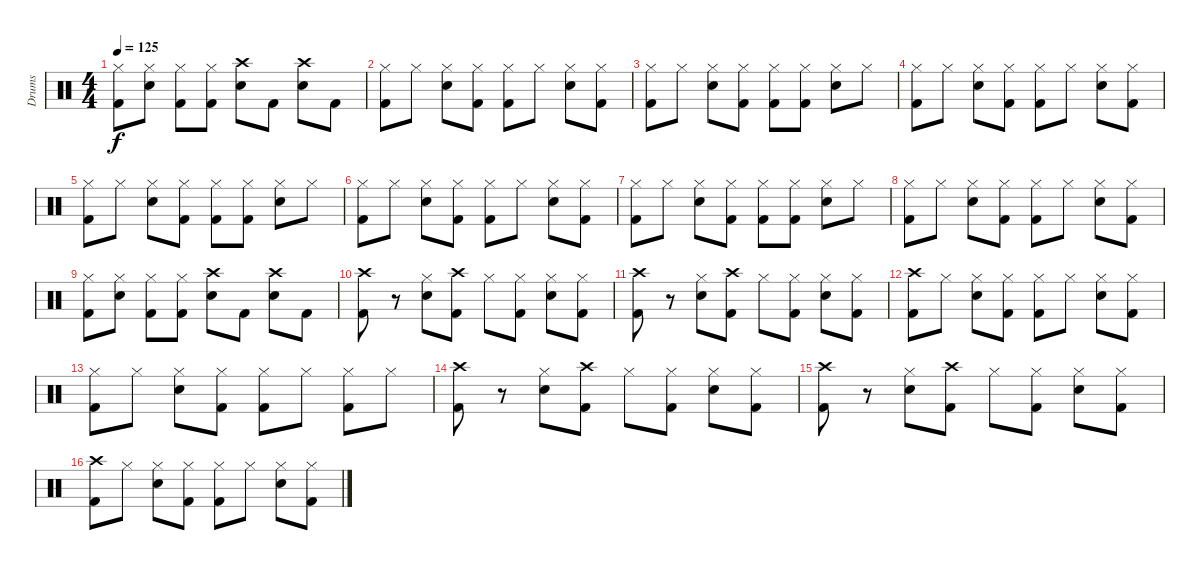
\track ("Drums" "Drums") {instrument percussion}
\staff {score}
\articulation defaults
\ts (4 4)
\tempo 125
\clef neutral
\ks c
("Hi-Hat (closed)" "Kick (hit) 2").8{dy f} ("Hi-Hat (closed)" "Snare (hit) 2").8 ("Hi-Hat (closed)" "Kick (hit) 2").8 ("Hi-Hat (closed)" "Kick (hit) 2").8 ("Crash high (hit)" "Snare (hit) 2").8 "Kick (hit) 2".8 ("Crash high (hit)" "Snare (hit) 2").8 "Kick (hit) 2".8 |
("Hi-Hat (closed)" "Kick (hit) 2").8 "Hi-Hat (closed)".8 ("Hi-Hat (closed)" "Snare (hit) 2").8 ("Hi-Hat (closed)" "Kick (hit) 2").8 ("Hi-Hat (closed)" "Kick (hit) 2").8 "Hi-Hat (closed)".8 ("Hi-Hat (closed)" "Snare (hit) 2").8 ("Hi-Hat (closed)" "Kick (hit) 2").8 |
("Hi-Hat (closed)" "Kick (hit) 2").8 "Hi-Hat (closed)".8 ("Hi-Hat (closed)" "Snare (hit) 2").8 ("Hi-Hat (closed)" "Kick (hit) 2").8 ("Hi-Hat (closed)" "Kick (hit) 2").8 ("Hi-Hat (closed)" "Kick (hit) 2").8 ("Hi-Hat (closed)" "Snare (hit) 2").8 "Hi-Hat (closed)".8 |
("Hi-Hat (closed)" "Kick (hit) 2").8 "Hi-Hat (closed)".8 ("Hi-Hat (closed)" "Snare (hit) 2").8 ("Hi-Hat (closed)" "Kick (hit) 2").8 ("Hi-Hat (closed)" "Kick (hit) 2").8 "Hi-Hat (closed)".8 ("Hi-Hat (closed)" "Snare (hit) 2").8 ("Hi-Hat (closed)" "Kick (hit) 2").8 |
("Hi-Hat (closed)" "Kick (hit) 2").8 "Hi-Hat (closed)".8 ("Hi-Hat (closed)" "Snare (hit) 2").8 ("Hi-Hat (closed)" "Kick (hit) 2").8 ("Hi-Hat (closed)" "Kick (hit) 2").8 ("Hi-Hat (closed)" "Kick (hit) 2").8 ("Hi-Hat (closed)" "Snare (hit) 2").8 "Hi-Hat (closed)".8 |
("Hi-Hat (closed)" "Kick (hit) 2").8 "Hi-Hat (closed)".8 ("Hi-Hat (closed)" "Snare (hit) 2").8 ("Hi-Hat (closed)" "Kick (hit) 2").8 ("Hi-Hat (closed)" "Kick (hit) 2").8 "Hi-Hat (closed)".8 ("Hi-Hat (closed)" "Snare (hit) 2").8 ("Hi-Hat (closed)" "Kick (hit) 2").8 |
("Hi-Hat (closed)" "Kick (hit) 2").8 "Hi-Hat (closed)".8 ("Hi-Hat (closed)" "Snare (hit) 2").8 ("Hi-Hat (closed)" "Kick (hit) 2").8 ("Hi-Hat (closed)" "Kick (hit) 2").8 ("Hi-Hat (closed)" "Kick (hit) 2").8 ("Hi-Hat (closed)" "Snare (hit) 2").8 "Hi-Hat (closed)".8 |
("Hi-Hat (closed)" "Kick (hit) 2").8 "Hi-Hat (closed)".8 ("Hi-Hat (closed)" "Snare (hit) 2").8 ("Hi-Hat (closed)" "Kick (hit) 2").8 ("Hi-Hat (closed)" "Kick (hit) 2").8 "Hi-Hat (closed)".8 ("Hi-Hat (closed)" "Snare (hit) 2").8 ("Hi-Hat (closed)" "Kick (hit) 2").8 |
("Hi-Hat (closed)" "Kick (hit) 2").8 ("Hi-Hat (closed)" "Snare (hit) 2").8 ("Hi-Hat (closed)" "Kick (hit) 2").8 ("Hi-Hat (closed)" "Kick (hit) 2").8 ("Crash high (hit)" "Snare (hit) 2").8 "Kick (hit) 2".8 ("Crash high (hit)" "Snare (hit) 2").8 "Kick (hit) 2".8 |
("Crash high (hit)" "Kick (hit) 2").8 r.8 ("Hi-Hat (closed)" "Snare (hit) 2").8 ("Crash high (hit)" "Kick (hit) 2").8 "Hi-Hat (closed)".8 ("Hi-Hat (closed)" "Kick (hit) 2").8 ("Hi-Hat (closed)" "Snare (hit) 2").8 ("Hi-Hat (closed)" "Kick (hit) 2").8 |
("Crash high (hit)" "Kick (hit) 2").8 r.8 ("Hi-Hat (closed)" "Snare (hit) 2").8 ("Crash high (hit)" "Kick (hit) 2").8 "Hi-Hat (closed)".8 ("Hi-Hat (closed)" "Kick (hit) 2").8 ("Hi-Hat (closed)" "Snare (hit) 2").8 ("Hi-Hat (closed)" "Kick (hit) 2").8 |
("Crash high (hit)" "Kick (hit) 2").8 "Hi-Hat (closed)".8 ("Hi-Hat (closed)" "Snare (hit) 2").8 ("Hi-Hat (closed)" "Kick (hit) 2").8 ("Hi-Hat (closed)" "Kick (hit) 2").8 "Hi-Hat (closed)".8 ("Hi-Hat (closed)" "Snare (hit) 2").8 ("Hi-Hat (closed)" "Kick (hit) 2").8 |
("Hi-Hat (closed)" "Kick (hit) 2").8 "Hi-Hat (closed)".8 ("Hi-Hat (closed)" "Snare (hit) 2").8 ("Hi-Hat (closed)" "Kick (hit) 2").8 ("Hi-Hat (closed)" "Kick (hit) 2").8 "Hi-Hat (closed)".8 ("Hi-Hat (closed)" "Kick (hit) 2").8 "Hi-Hat (closed)".8 |
("Crash high (hit)" "Kick (hit) 2").8 r.8 ("Hi-Hat (closed)" "Snare (hit) 2").8 ("Crash high (hit)" "Kick (hit) 2").8 "Hi-Hat (closed)".8 ("Hi-Hat (closed)" "Kick (hit) 2").8 ("Hi-Hat (closed)" "Snare (hit) 2").8 ("Hi-Hat (closed)" "Kick (hit) 2").8 |
("Crash high (hit)" "Kick (hit) 2").8 r.8 ("Hi-Hat (closed)" "Snare (hit) 2").8 ("Crash high (hit)" "Kick (hit) 2").8 "Hi-Hat (closed)".8 ("Hi-Hat (closed)" "Kick (hit) 2").8 ("Hi-Hat (closed)" "Snare (hit) 2").8 ("Hi-Hat (closed)" "Kick (hit) 2").8 |
("Crash high (hit)" "Kick (hit) 2").8 "Hi-Hat (closed)".8 ("Hi-Hat (closed)" "Snare (hit) 2").8 ("Hi-Hat (closed)" "Kick (hit) 2").8 ("Hi-Hat (closed)" "Kick (hit) 2").8 "Hi-Hat (closed)".8 ("Hi-Hat (closed)" "Snare (hit) 2").8 ("Hi-Hat (closed)" "Kick (hit) 2").8
